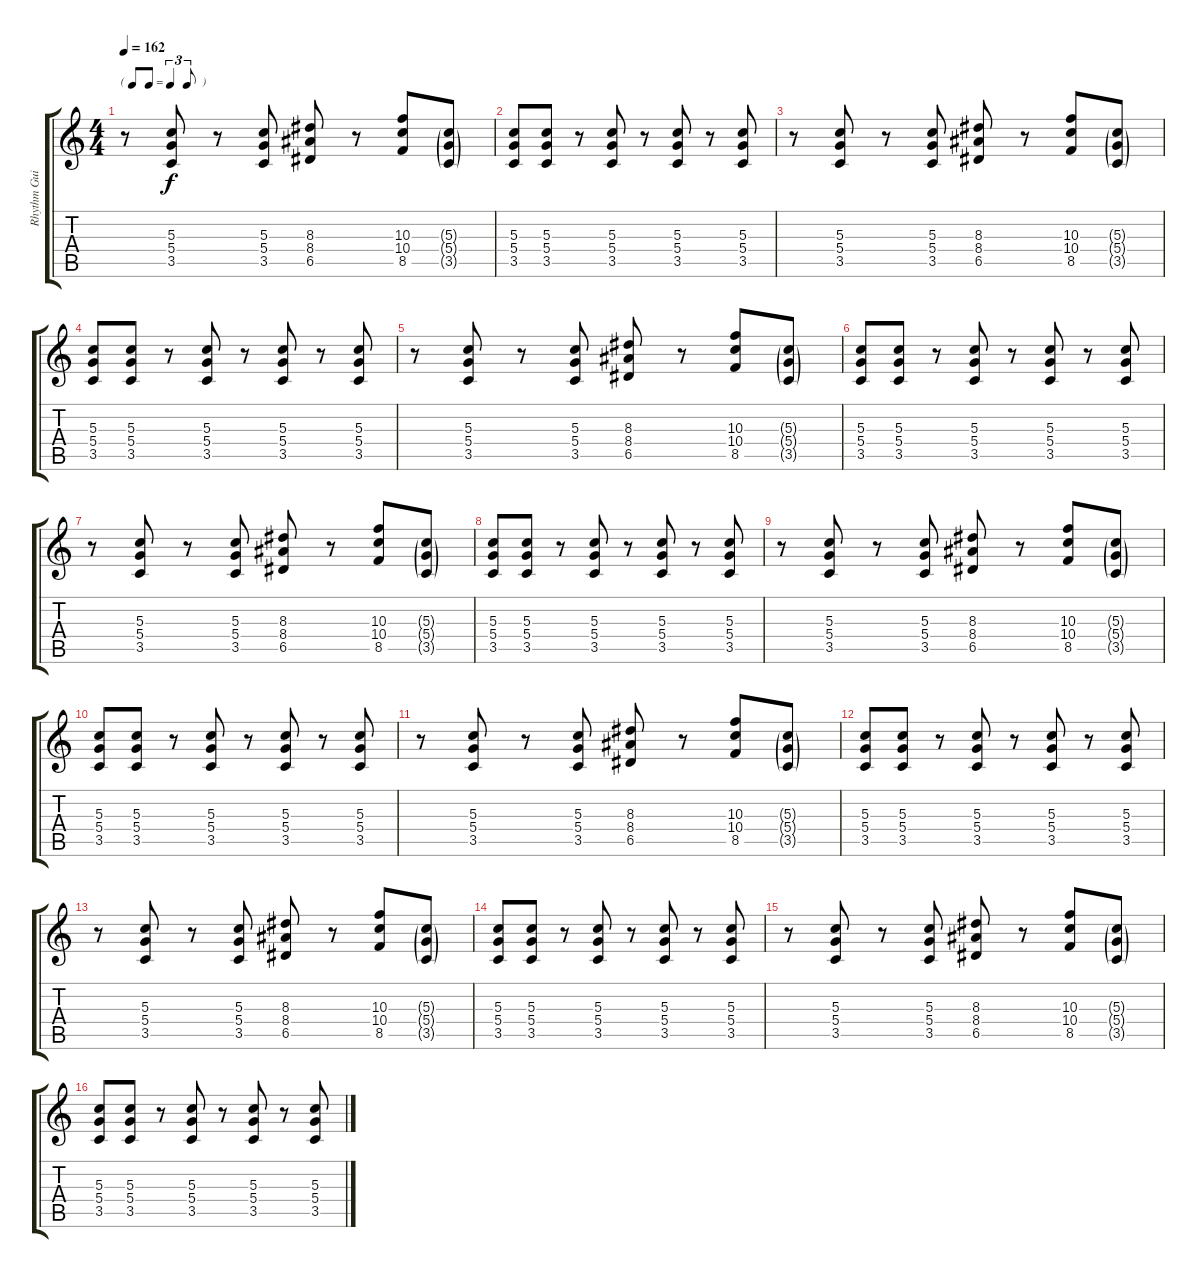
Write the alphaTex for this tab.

\track ("Rhythm Guitar (Overdrive)" "Rhythm Gui") {instrument distortionguitar}
\staff {score tabs}
\tuning (E4 B3 G3 D3 A2 E2) {hide}
\ts (4 4)
\tf triplet8th
\tempo 162
\clef g2
\ks c
r.8{dy f} (5.3 5.4 3.5).8 r.8 (5.3 5.4 3.5).8 (8.3 8.4 6.5).8 r.8 (10.3 10.4 8.5).8 (5.3{g} 5.4{g} 3.5{g}).8 |
(5.3 5.4 3.5).8 (5.3 5.4 3.5).8 r.8 (5.3 5.4 3.5).8 r.8 (5.3 5.4 3.5).8 r.8 (5.3 5.4 3.5).8 |
r.8 (5.3 5.4 3.5).8 r.8 (5.3 5.4 3.5).8 (8.3 8.4 6.5).8 r.8 (10.3 10.4 8.5).8 (5.3{g} 5.4{g} 3.5{g}).8 |
(5.3 5.4 3.5).8 (5.3 5.4 3.5).8 r.8 (5.3 5.4 3.5).8 r.8 (5.3 5.4 3.5).8 r.8 (5.3 5.4 3.5).8 |
r.8 (5.3 5.4 3.5).8 r.8 (5.3 5.4 3.5).8 (8.3 8.4 6.5).8 r.8 (10.3 10.4 8.5).8 (5.3{g} 5.4{g} 3.5{g}).8 |
(5.3 5.4 3.5).8 (5.3 5.4 3.5).8 r.8 (5.3 5.4 3.5).8 r.8 (5.3 5.4 3.5).8 r.8 (5.3 5.4 3.5).8 |
r.8 (5.3 5.4 3.5).8 r.8 (5.3 5.4 3.5).8 (8.3 8.4 6.5).8 r.8 (10.3 10.4 8.5).8 (5.3{g} 5.4{g} 3.5{g}).8 |
(5.3 5.4 3.5).8 (5.3 5.4 3.5).8 r.8 (5.3 5.4 3.5).8 r.8 (5.3 5.4 3.5).8 r.8 (5.3 5.4 3.5).8 |
r.8 (5.3 5.4 3.5).8 r.8 (5.3 5.4 3.5).8 (8.3 8.4 6.5).8 r.8 (10.3 10.4 8.5).8 (5.3{g} 5.4{g} 3.5{g}).8 |
(5.3 5.4 3.5).8 (5.3 5.4 3.5).8 r.8 (5.3 5.4 3.5).8 r.8 (5.3 5.4 3.5).8 r.8 (5.3 5.4 3.5).8 |
r.8 (5.3 5.4 3.5).8 r.8 (5.3 5.4 3.5).8 (8.3 8.4 6.5).8 r.8 (10.3 10.4 8.5).8 (5.3{g} 5.4{g} 3.5{g}).8 |
(5.3 5.4 3.5).8 (5.3 5.4 3.5).8 r.8 (5.3 5.4 3.5).8 r.8 (5.3 5.4 3.5).8 r.8 (5.3 5.4 3.5).8 |
r.8 (5.3 5.4 3.5).8 r.8 (5.3 5.4 3.5).8 (8.3 8.4 6.5).8 r.8 (10.3 10.4 8.5).8 (5.3{g} 5.4{g} 3.5{g}).8 |
(5.3 5.4 3.5).8 (5.3 5.4 3.5).8 r.8 (5.3 5.4 3.5).8 r.8 (5.3 5.4 3.5).8 r.8 (5.3 5.4 3.5).8 |
r.8 (5.3 5.4 3.5).8 r.8 (5.3 5.4 3.5).8 (8.3 8.4 6.5).8 r.8 (10.3 10.4 8.5).8 (5.3{g} 5.4{g} 3.5{g}).8 |
(5.3 5.4 3.5).8 (5.3 5.4 3.5).8 r.8 (5.3 5.4 3.5).8 r.8 (5.3 5.4 3.5).8 r.8 (5.3 5.4 3.5).8
